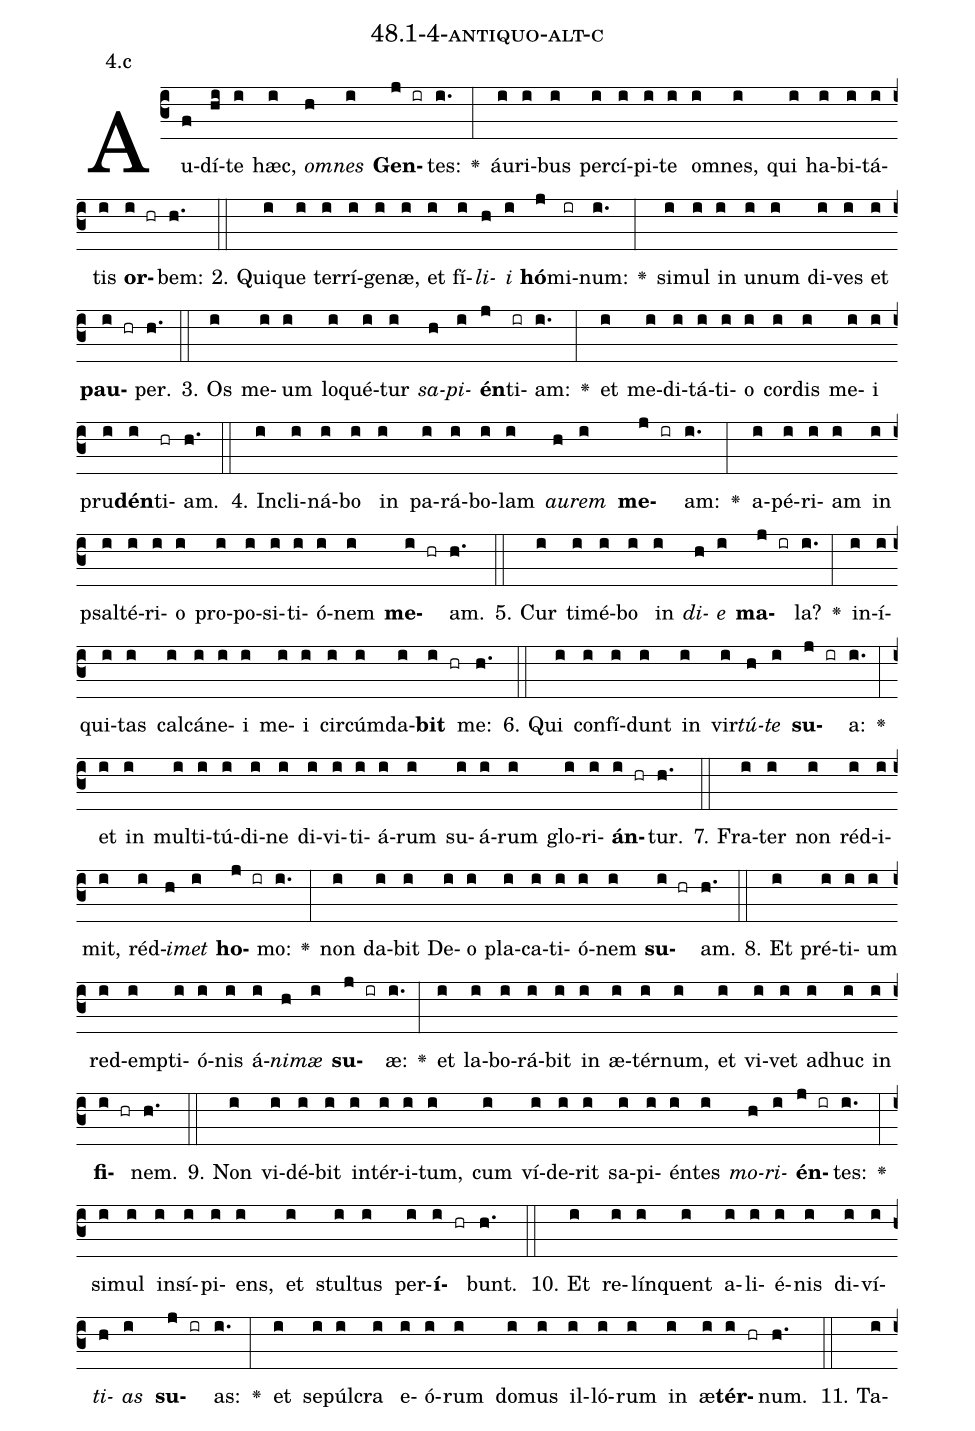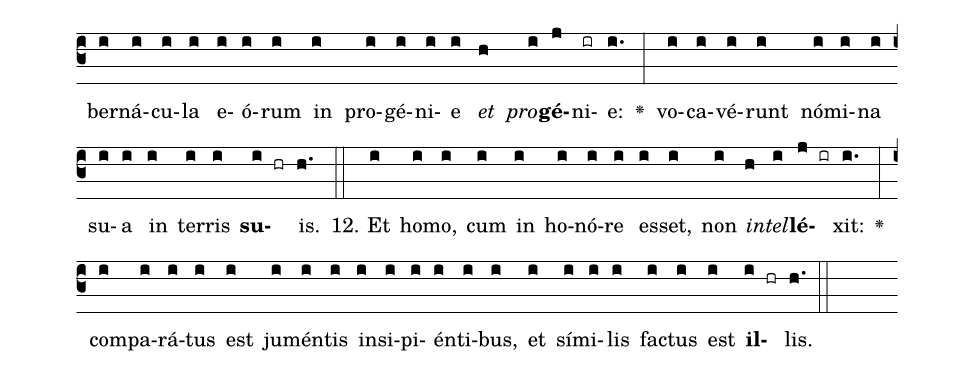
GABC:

name: 48.1-4-antiquo-alt-c;
annotation: 4.c;
%%
(c3)Au(f)dí(hi)te(i) hæc,(i) <i>om</i>(h)<i>nes</i>(i) <b>Gen</b>(j ir)tes:(i.) <v>\greheightstar</v>(:) áu(i)ri(i)bus(i) per(i)cí(i)pi(i)te(i) om(i)nes,(i) qui(i) ha(i)bi(i)tá(i)tis(i) <b>or</b>(i hr)bem:(h.) (::)
2. Qui(i)que(i) ter(i)rí(i)ge(i)næ,(i) et(i) fí(i)<i>li</i>(h)<i>i</i>(i) <b>hó</b>(j)mi(ir)num:(i.) <v>\greheightstar</v>(:) si(i)mul(i) in(i) u(i)num(i) di(i)ves(i) et(i) <b>pau</b>(i hr)per.(h.) (::)
3. Os(i) me(i)um(i) lo(i)qué(i)tur(i) <i>sa</i>(h)<i>pi</i>(i)<b>én</b>(j)ti(ir)am:(i.) <v>\greheightstar</v>(:) et(i) me(i)di(i)tá(i)ti(i)o(i) cor(i)dis(i) me(i)i(i) pru(i)<b>dén</b>(i)ti(hr)am.(h.) (::)
4. In(i)cli(i)ná(i)bo(i) in(i) pa(i)rá(i)bo(i)lam(i) <i>au</i>(h)<i>rem</i>(i) <b>me</b>(j ir)am:(i.) <v>\greheightstar</v>(:) a(i)pé(i)ri(i)am(i) in(i) psal(i)té(i)ri(i)o(i) pro(i)po(i)si(i)ti(i)ó(i)nem(i) <b>me</b>(i hr)am.(h.) (::)
5. Cur(i) ti(i)mé(i)bo(i) in(i) <i>di</i>(h)<i>e</i>(i) <b>ma</b>(j ir)la?(i.) <v>\greheightstar</v>(:) in(i)í(i)qui(i)tas(i) cal(i)cá(i)ne(i)i(i) me(i)i(i) cir(i)cúm(i)da(i)<b>bit</b>(i hr) me:(h.) (::)
6. Qui(i) con(i)fí(i)dunt(i) in(i) vir(i)<i>tú</i>(h)<i>te</i>(i) <b>su</b>(j ir)a:(i.) <v>\greheightstar</v>(:) et(i) in(i) mul(i)ti(i)tú(i)di(i)ne(i) di(i)vi(i)ti(i)á(i)rum(i) su(i)á(i)rum(i) glo(i)ri(i)<b>án</b>(i hr)tur.(h.) (::)
7. Fra(i)ter(i) non(i) réd(i)i(i)mit,(i) réd(i)<i>i</i>(h)<i>met</i>(i) <b>ho</b>(j ir)mo:(i.) <v>\greheightstar</v>(:) non(i) da(i)bit(i) De(i)o(i) pla(i)ca(i)ti(i)ó(i)nem(i) <b>su</b>(i hr)am.(h.) (::)
8. Et(i) pré(i)ti(i)um(i) red(i)emp(i)ti(i)ó(i)nis(i) á(i)<i>ni</i>(h)<i>mæ</i>(i) <b>su</b>(j ir)æ:(i.) <v>\greheightstar</v>(:) et(i) la(i)bo(i)rá(i)bit(i) in(i) æ(i)tér(i)num,(i) et(i) vi(i)vet(i) ad(i)huc(i) in(i) <b>fi</b>(i hr)nem.(h.) (::)
9. Non(i) vi(i)dé(i)bit(i) in(i)tér(i)i(i)tum,(i) cum(i) ví(i)de(i)rit(i) sa(i)pi(i)én(i)tes(i) <i>mo</i>(h)<i>ri</i>(i)<b>én</b>(j ir)tes:(i.) <v>\greheightstar</v>(:) si(i)mul(i) in(i)sí(i)pi(i)ens,(i) et(i) stul(i)tus(i) per(i)<b>í</b>(i hr)bunt.(h.) (::)
10. Et(i) re(i)lín(i)quent(i) a(i)li(i)é(i)nis(i) di(i)ví(i)<i>ti</i>(h)<i>as</i>(i) <b>su</b>(j ir)as:(i.) <v>\greheightstar</v>(:) et(i) se(i)púl(i)cra(i) e(i)ó(i)rum(i) do(i)mus(i) il(i)ló(i)rum(i) in(i) æ(i)<b>tér</b>(i hr)num.(h.) (::)
11. Ta(i)ber(i)ná(i)cu(i)la(i) e(i)ó(i)rum(i) in(i) pro(i)gé(i)ni(i)e(i) <i>et</i>(h) <i>pro</i>(i)<b>gé</b>(j)ni(ir)e:(i.) <v>\greheightstar</v>(:) vo(i)ca(i)vé(i)runt(i) nó(i)mi(i)na(i) su(i)a(i) in(i) ter(i)ris(i) <b>su</b>(i hr)is.(h.) (::)
12. Et(i) ho(i)mo,(i) cum(i) in(i) ho(i)nó(i)re(i) es(i)set,(i) non(i) <i>in</i>(h)<i>tel</i>(i)<b>lé</b>(j ir)xit:(i.) <v>\greheightstar</v>(:) com(i)pa(i)rá(i)tus(i) est(i) ju(i)mén(i)tis(i) in(i)si(i)pi(i)én(i)ti(i)bus,(i) et(i) sí(i)mi(i)lis(i) fac(i)tus(i) est(i) <b>il</b>(i hr)lis.(h.) (::)
